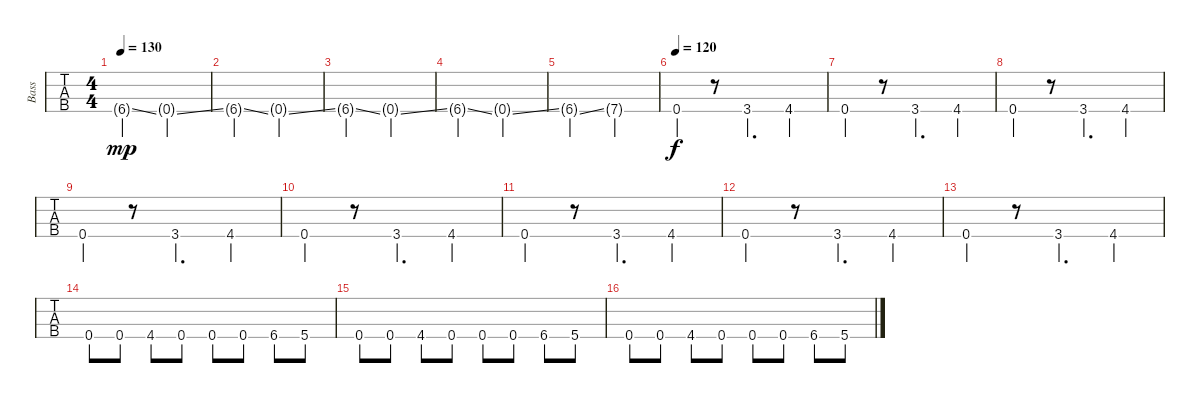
\track ("Bass" "Bass") {instrument electricbasspick}
\staff {tabs}
\tuning (F2 C2 G1 C1) {hide}
\ts (4 4)
\tempo 130
\clef f4
\ks c
6.4{ss g}.2{dy mp} 0.4{ss g}.2 |
6.4{ss g}.2 0.4{ss g}.2 |
6.4{ss g}.2 0.4{ss g}.2 |
6.4{ss g}.2 0.4{ss g}.2 |
6.4{ss g}.2 7.4{g}.2 |
\tempo 120
0.4.4{dy f volume 16} r.8 3.4.4{d} 4.4.4 |
0.4.4 r.8 3.4.4{d} 4.4.4 |
0.4.4 r.8 3.4.4{d} 4.4.4 |
0.4.4 r.8 3.4.4{d} 4.4.4 |
0.4.4 r.8 3.4.4{d} 4.4.4 |
0.4.4 r.8 3.4.4{d} 4.4.4 |
0.4.4 r.8 3.4.4{d} 4.4.4 |
0.4.4 r.8 3.4.4{d} 4.4.4 |
0.4.8 0.4.8 4.4.8 0.4.8 0.4.8 0.4.8 6.4.8 5.4.8 |
0.4.8 0.4.8 4.4.8 0.4.8 0.4.8 0.4.8 6.4.8 5.4.8 |
0.4.8 0.4.8 4.4.8 0.4.8 0.4.8 0.4.8 6.4.8 5.4.8
